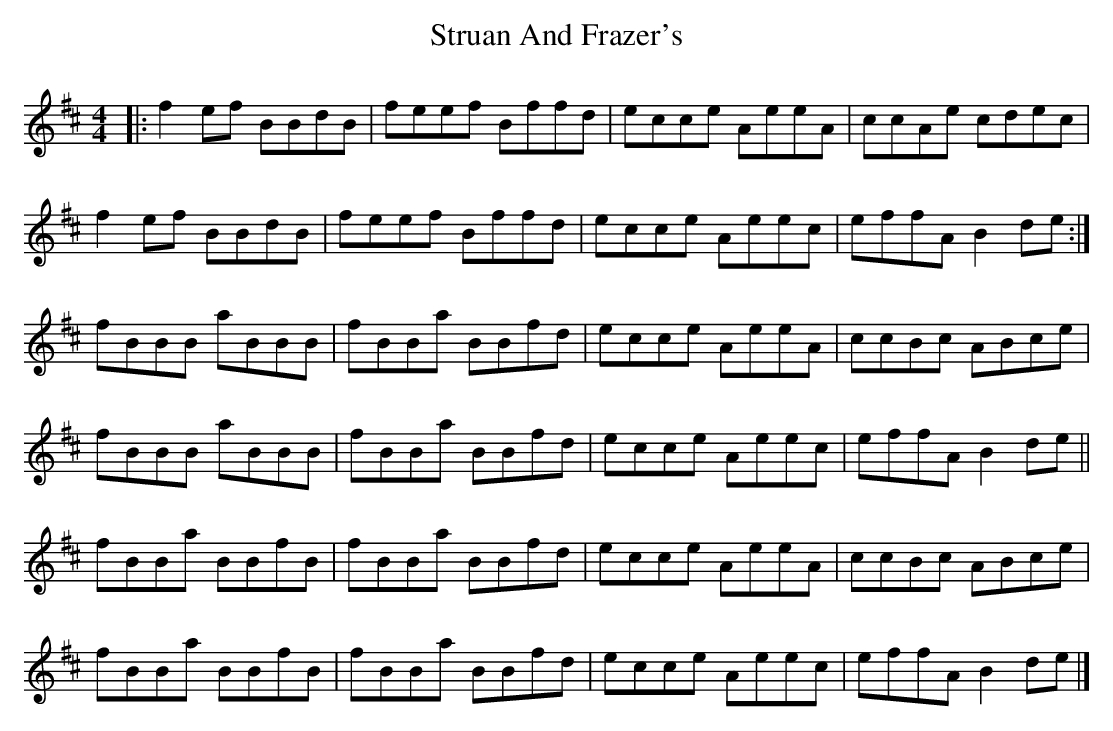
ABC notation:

X:1
T: Struan And Frazer's
M: 4/4
L: 1/8
K: Bmin
|: f2 ef BBdB | feef Bffd | ecce AeeA | ccAe cdec |
f2 ef BBdB | feef Bffd | ecce Aeec | effA B2 de :|
fBBB aBBB | fBBa BBfd | ecce AeeA | ccBc ABce |
fBBB aBBB | fBBa BBfd | ecce Aeec | effA B2 de ||
fBBa BBfB | fBBa BBfd | ecce AeeA | ccBc ABce |
fBBa BBfB | fBBa BBfd | ecce Aeec | effA B2 de |]
